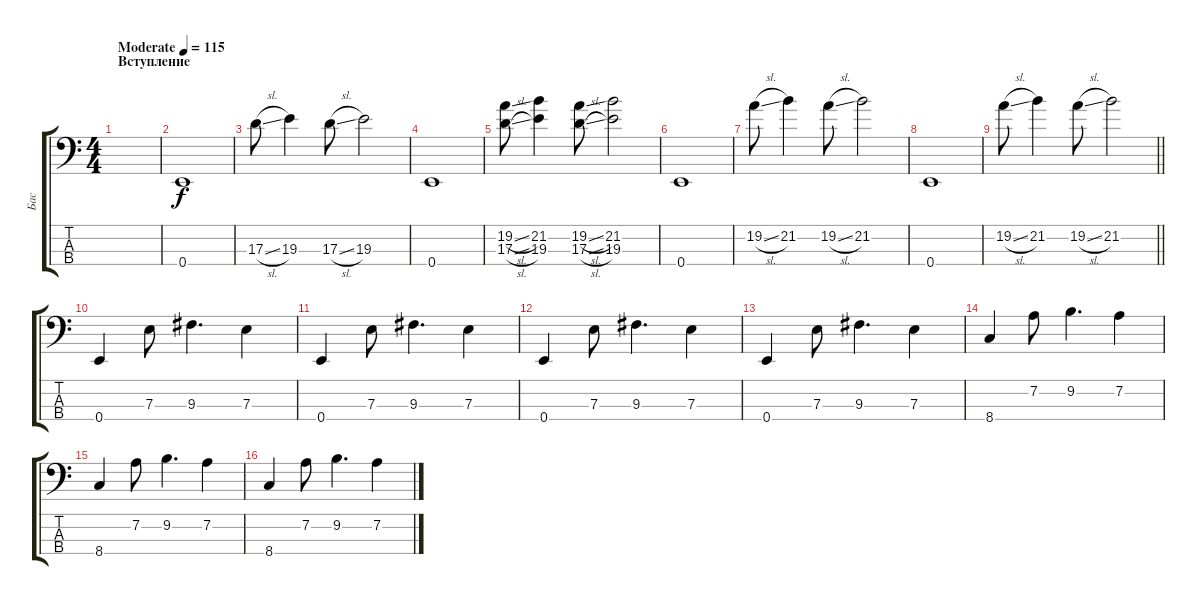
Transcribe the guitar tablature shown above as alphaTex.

\track ("Бас" "Бас") {instrument electricbassfinger}
\staff {score tabs}
\tuning (G2 D2 A1 E1) {hide}
\ts (4 4)
\section ("" "Вступление")
\tempo (115 "Moderate")
\clef f4
\ks c
|
0.4.1 |
17.3{sl}.8 19.3.4 17.3{sl}.8 19.3.2 |
0.4.1 |
(19.2{sl} 17.3{sl}).8 (21.2 19.3).4 (19.2{sl} 17.3{sl}).8 (21.2 19.3).2 |
0.4.1 |
19.2{sl}.8 21.2.4 19.2{sl}.8 21.2.2 |
0.4.1 |
\barLineRight lightlight
19.2{sl}.8 21.2.4 19.2{sl}.8 21.2.2 |
\section ("" " ")
0.4.4 7.3.8 9.3.4{d} 7.3.4 |
0.4.4 7.3.8 9.3.4{d} 7.3.4 |
0.4.4 7.3.8 9.3.4{d} 7.3.4 |
0.4.4 7.3.8 9.3.4{d} 7.3.4 |
8.4.4 7.2.8 9.2.4{d} 7.2.4 |
8.4.4 7.2.8 9.2.4{d} 7.2.4 |
8.4.4 7.2.8 9.2.4{d} 7.2.4
